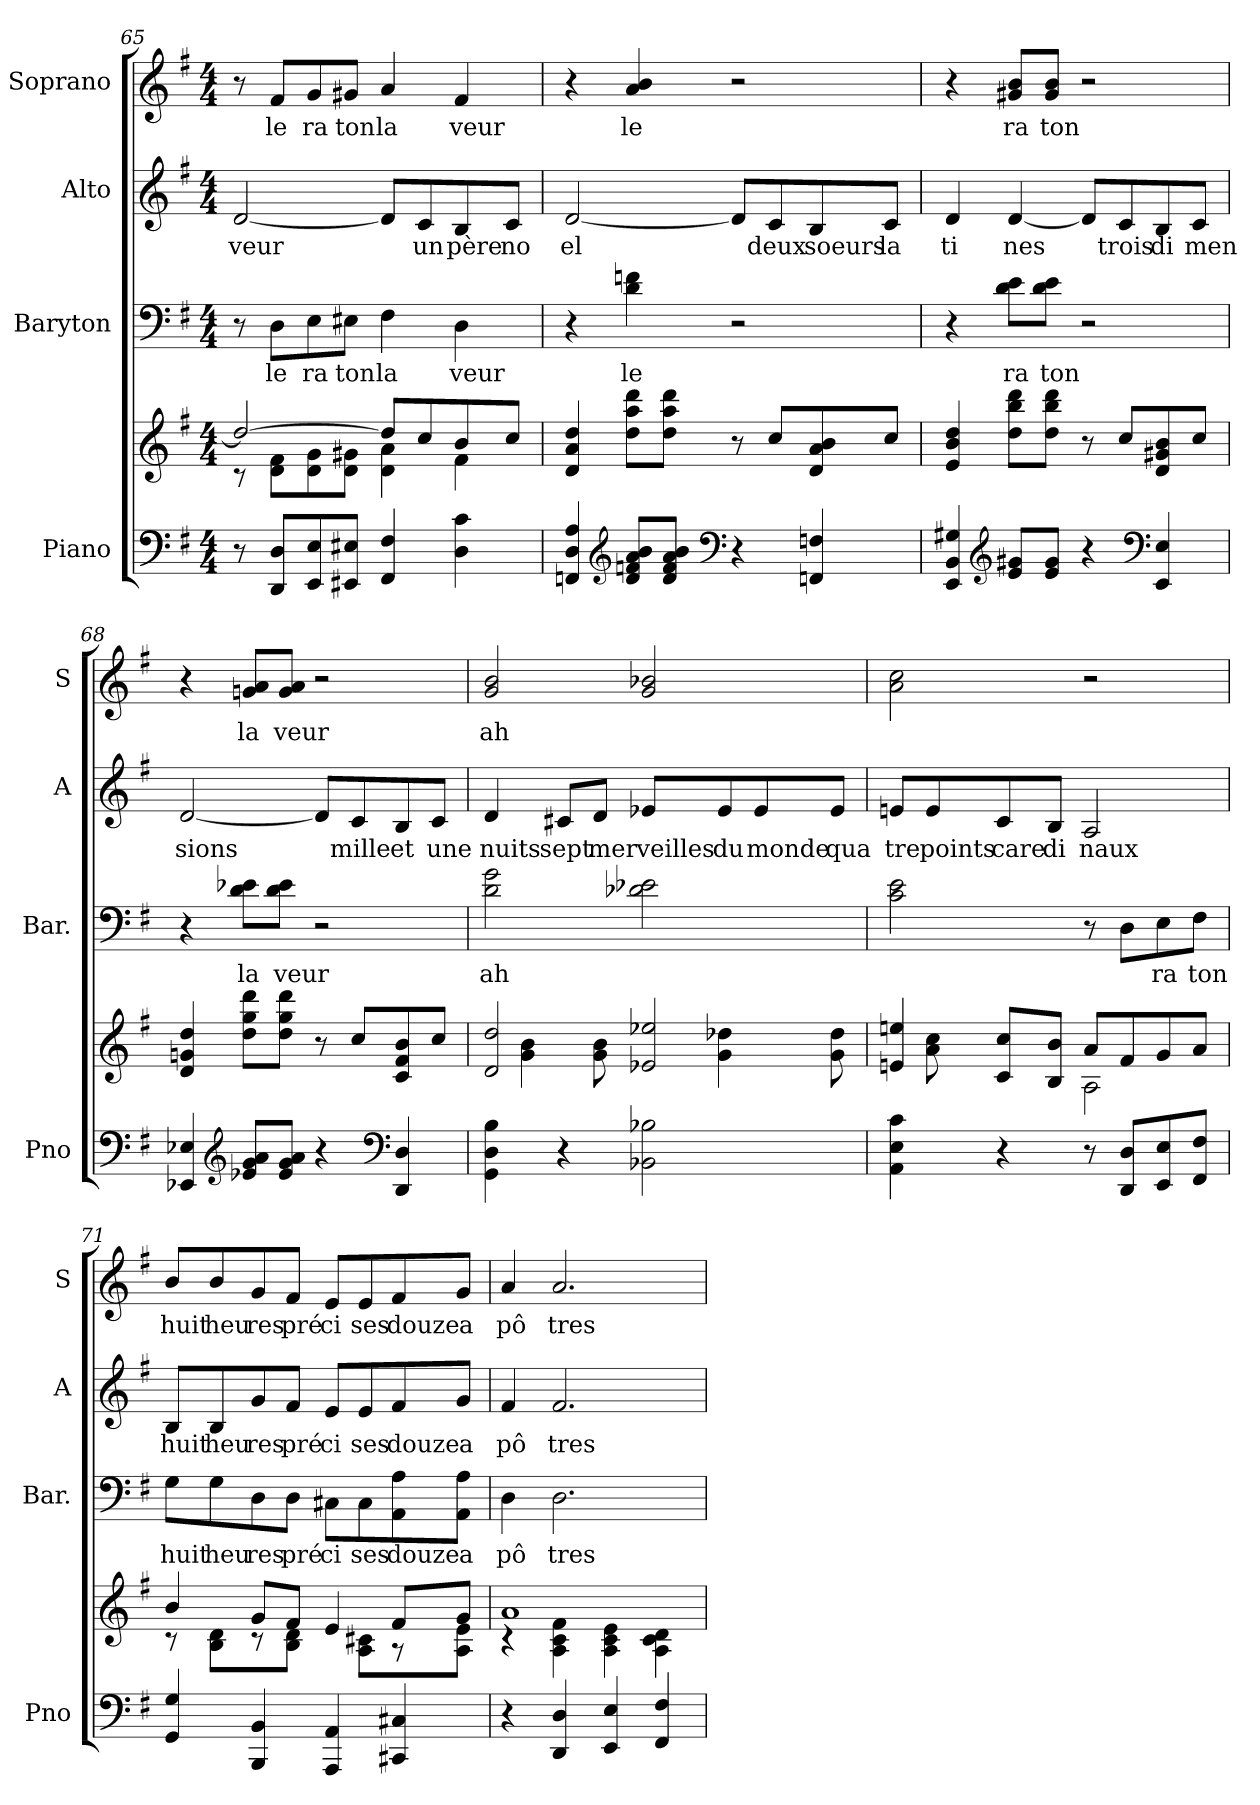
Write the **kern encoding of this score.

**kern	**kern	**kern	**text	**kern	**text	**kern	**text
*part4	*part4	*part3	*part3	*part2	*part2	*part1	*part1
*staff5	*staff4	*staff3	*staff3	*staff2	*staff2	*staff1	*staff1
*I"Piano	*	*I"Baryton	*	*I"Alto	*	*I"Soprano	*
*I'Pno	*	*I'Bar.	*	*I'A	*	*I'S	*
*clefF4	*clefG2	*clefF4	*	*clefG2	*	*clefG2	*
*k[f#]	*k[f#]	*k[f#]	*	*k[f#]	*	*k[f#]	*
*G:	*G:	*G:	*	*G:	*	*G:	*
*M4/4	*M4/4	*M4/4	*	*M4/4	*	*M4/4	*
=65	=65	=65	=65	=65	=65	=65	=65
*	*^	*	*	*	*	*	*
!	!	!	!	!	!	!LO:LY:b	!	!
8r	2dd/_	8rc	8r	.	[2d/	veur	8r	.
!	!	!	!	!LO:LY:b	!	!	!	!LO:LY:b
8DD/ 8D/L	.	8d\ 8f#\L	8D\L	le	.	.	8f#/L	le
!	!	!	!	!LO:LY:b	!	!	!	!LO:LY:b
8EE/ 8E/	.	8d\ 8g\	8E\	ra	.	.	8g/	ra
!	!	!	!	!LO:LY:b	!	!	!	!LO:LY:b
8EE#X/ 8E#X/J	.	8d\ 8g#X\J	8E#X\J	ton	.	.	8g#X/J	ton
!	!	!	!	!LO:LY:b	!	!	!	!LO:LY:b
4FF#/ 4F#/	8dd/L]	4d\ 4a\	4F#\	la	8d/L]	.	4a/	la
!	!	!	!	!	!	!LO:LY:b	!	!
.	8cc/	.	.	.	8c/	un	.	.
!	!	!	!	!LO:LY:b	!	!LO:LY:b	!	!LO:LY:b
4D\ 4c\	8b/	4f#\	4D\	veur	8B/	père	4f#/	veur
!	!	!	!	!	!	!LO:LY:b	!	!
.	8cc/J	.	.	.	8c/J	no	.	.
*	*v	*v	*	*	*	*	*	*
=66	=66	=66	=66	=66	=66	=66	=66
!	!	!	!	!	!LO:LY:b	!	!
4FFn/ 4D/ 4A/	4d/ 4a/ 4dd/	4r	.	[2d/	el	4r	.
*clefG2	*	*	*	*	*	*	*
!	!	!	!LO:LY:b	!	!	!	!LO:LY:b
8d/ 8fn/ 8a/ 8b/L	8dd\ 8aa\ 8ddd\L	4d\ 4fn\	le	.	.	4a/ 4b/	le
8d/ 8f/ 8a/ 8b/J	8dd\ 8aa\ 8ddd\J	.	.	.	.	.	.
*clefF4	*	*	*	*	*	*	*
4r	8r	2r	.	8d/L]	.	2r	.
!	!	!	!	!	!LO:LY:b	!	!
.	8cc/L	.	.	8c/	deux	.	.
!	!	!	!	!	!LO:LY:b	!	!
4FFn/ 4Fn/	8d/ 8a/ 8b/	.	.	8B/	soeurs	.	.
!	!	!	!	!	!LO:LY:b	!	!
.	8cc/J	.	.	8c/J	la	.	.
!!LO:PB:g=z
=67	=67	=67	=67	=67	=67	=67	=67
!	!	!	!	!	!LO:LY:b	!	!
4EE/ 4BB/ 4G#X/	4e/ 4b/ 4dd/	4r	.	4d/	ti	4r	.
*clefG2	*	*	*	*	*	*	*
!	!	!	!LO:LY:b	!	!LO:LY:b	!	!LO:LY:b
8e/ 8g#X/L	8dd\ 8bb\ 8ddd\L	8d\ 8e\L	ra	[4d/	nes	8g#X/ 8b/L	ra
!	!	!	!LO:LY:b	!	!	!	!LO:LY:b
8e/ 8g#/J	8dd\ 8bb\ 8ddd\J	8d\ 8e\J	ton	.	.	8g#/ 8b/J	ton
4r	8r	2r	.	8d/L]	.	2r	.
!	!	!	!	!	!LO:LY:b	!	!
.	8cc/L	.	.	8c/	trois	.	.
*clefF4	*	*	*	*	*	*	*
!	!	!	!	!	!LO:LY:b	!	!
4EE/ 4E/	8d/ 8g#X/ 8b/	.	.	8B/	di	.	.
!	!	!	!	!	!LO:LY:b	!	!
.	8cc/J	.	.	8c/J	men	.	.
=68	=68	=68	=68	=68	=68	=68	=68
!	!	!	!	!	!LO:LY:b	!	!
4EE-X/ 4E-X/	4d/ 4gn/ 4dd/	4r	.	[2d/	sions	4r	.
*clefG2	*	*	*	*	*	*	*
!	!	!	!LO:LY:b	!	!	!	!LO:LY:b
8e-X/ 8g/ 8a/L	8dd\ 8gg\ 8ddd\L	8d\ 8e-X\L	la	.	.	8gn/ 8a/L	la
!	!	!	!LO:LY:b	!	!	!	!LO:LY:b
8e-/ 8g/ 8a/J	8dd\ 8gg\ 8ddd\J	8d\ 8e-\J	veur	.	.	8g/ 8a/J	veur
4r	8r	2r	.	8d/L]	.	2r	.
!	!	!	!	!	!LO:LY:b	!	!
.	8cc/L	.	.	8c/	mille	.	.
*clefF4	*	*	*	*	*	*	*
!	!	!	!	!	!LO:LY:b	!	!
4DD/ 4D/	8c/ 8f#/ 8b/	.	.	8B/	et	.	.
!	!	!	!	!	!LO:LY:b	!	!
.	8cc/J	.	.	8c/J	une	.	.
=69	=69	=69	=69	=69	=69	=69	=69
*	*^	*	*	*	*	*	*
!	!	!	!	!LO:LY:b	!	!LO:LY:b	!	!LO:LY:b
4GG\ 4D\ 4B\	2d/ 2dd/	8g\yy	2d\ 2g\	ah	4d/	nuits	2g/ 2b/	ah
.	.	4g\ 4b\	.	.	.	.	.	.
!	!	!	!	!	!	!LO:LY:b	!	!
4r	.	.	.	.	8c#X/L	sept	.	.
!	!	!	!	!	!	!LO:LY:b	!	!
.	.	8g\ 8b\	.	.	8d/J	mer	.	.
!	!	!	!	!	!	!LO:LY:b	!	!
2BB-X\ 2B-X\	2e-X/ 2ee-X/	8ryy	2d-X\ 2e-X\	.	8e-X/L	veilles	2g/ 2b-X/	.
!	!	!	!	!	!	!LO:LY:b	!	!
.	.	4g\ 4dd-X\	.	.	8e-/	du	.	.
!	!	!	!	!	!	!LO:LY:b	!	!
.	.	.	.	.	8e-/	monde	.	.
!	!	!	!	!	!	!LO:LY:b	!	!
.	.	8g\ 8dd-\	.	.	8e-/J	qua	.	.
!!LO:LB:g=z
=70	=70	=70	=70	=70	=70	=70	=70	=70
!	!	!	!	!	!	!LO:LY:b	!	!
4AA\ 4E\ 4c\	4en/ 4een/	8ryy	2c\ 2e\	.	8en/L	tre	2a\ 2cc\	.
!	!	!	!	!	!	!LO:LY:b	!	!
.	.	8a\ 8cc\	.	.	8e/	points	.	.
!	!	!	!	!	!	!LO:LY:b	!	!
4r	8c/ 8cc/L	4ryy	.	.	8c/	care	.	.
!	!	!	!	!	!	!LO:LY:b	!	!
.	8B/ 8b/J	.	.	.	8B/J	di	.	.
!	!	!	!	!LO:LY:b	!	!LO:LY:b	!	!
8r	8a/L	2A\	8r	le	2A/	naux	2r	.
8DD/ 8D/L	8f#/	.	8D\L	.	.	.	.	.
!	!	!	!	!LO:LY:b	!	!	!	!
8EE/ 8E/	8g/	.	8E\	ra	.	.	.	.
!	!	!	!	!LO:LY:b	!	!	!	!
8FF#/ 8F#/J	8a/J	.	8F#\J	ton	.	.	.	.
=71	=71	=71	=71	=71	=71	=71	=71	=71
!	!	!	!	!LO:LY:b	!	!LO:LY:b	!	!LO:LY:b
4GG/ 4G/	4b/	8rc	8G\L	huit	8B/L	huit	8b/L	huit
!	!	!	!	!LO:LY:b	!	!LO:LY:b	!	!LO:LY:b
.	.	8B\ 8d\L	8G\	heu	8B/	heu	8b/	heu
!	!	!	!	!LO:LY:b	!	!LO:LY:b	!	!LO:LY:b
4BBB/ 4BB/	8g/L	8r	8D\	res	8g/	res	8g/	res
!	!	!	!	!LO:LY:b	!	!LO:LY:b	!	!LO:LY:b
.	8f#/J	8B\ 8d\J	8D\J	pré	8f#/J	pré	8f#/J	pré
!	!	!	!	!LO:LY:b	!	!LO:LY:b	!	!LO:LY:b
4AAA/ 4AA/	4e/	8ryy	8C#X\L	ci	8e/L	ci	8e/L	ci
!	!	!	!	!LO:LY:b	!	!LO:LY:b	!	!LO:LY:b
.	.	8A\ 8c#X\L	8C#\	ses	8e/	ses	8e/	ses
!	!	!	!	!LO:LY:b	!	!LO:LY:b	!	!LO:LY:b
4CC#X/ 4C#X/	8f#/L	8rA	8AA\ 8A\	douze	8f#/	douze	8f#/	douze
!	!	!	!	!LO:LY:b	!	!LO:LY:b	!	!LO:LY:b
.	8g/J	8A\ 8e\J	8AA\ 8A\J	a	8g/J	a	8g/J	a
=72	=72	=72	=72	=72	=72	=72	=72	=72
!	!	!	!	!LO:LY:b	!	!LO:LY:b	!	!LO:LY:b
4r	1a	4rc	4D\	pô	4f#/	pô	4a/	pô
!	!	!	!	!LO:LY:b	!	!LO:LY:b	!	!LO:LY:b
4DD/ 4D/	.	4A\ 4c\ 4f#\	2.D\	tres	2.f#/	tres	2.a/	tres
4EE/ 4E/	.	4A\ 4c\ 4e\	.	.	.	.	.	.
4FF#/ 4F#/	.	4A\ 4c\ 4d\	.	.	.	.	.	.
*	*v	*v	*	*	*	*	*	*
=	=	=	=	=	=	=	=
*-	*-	*-	*-	*-	*-	*-	*-
